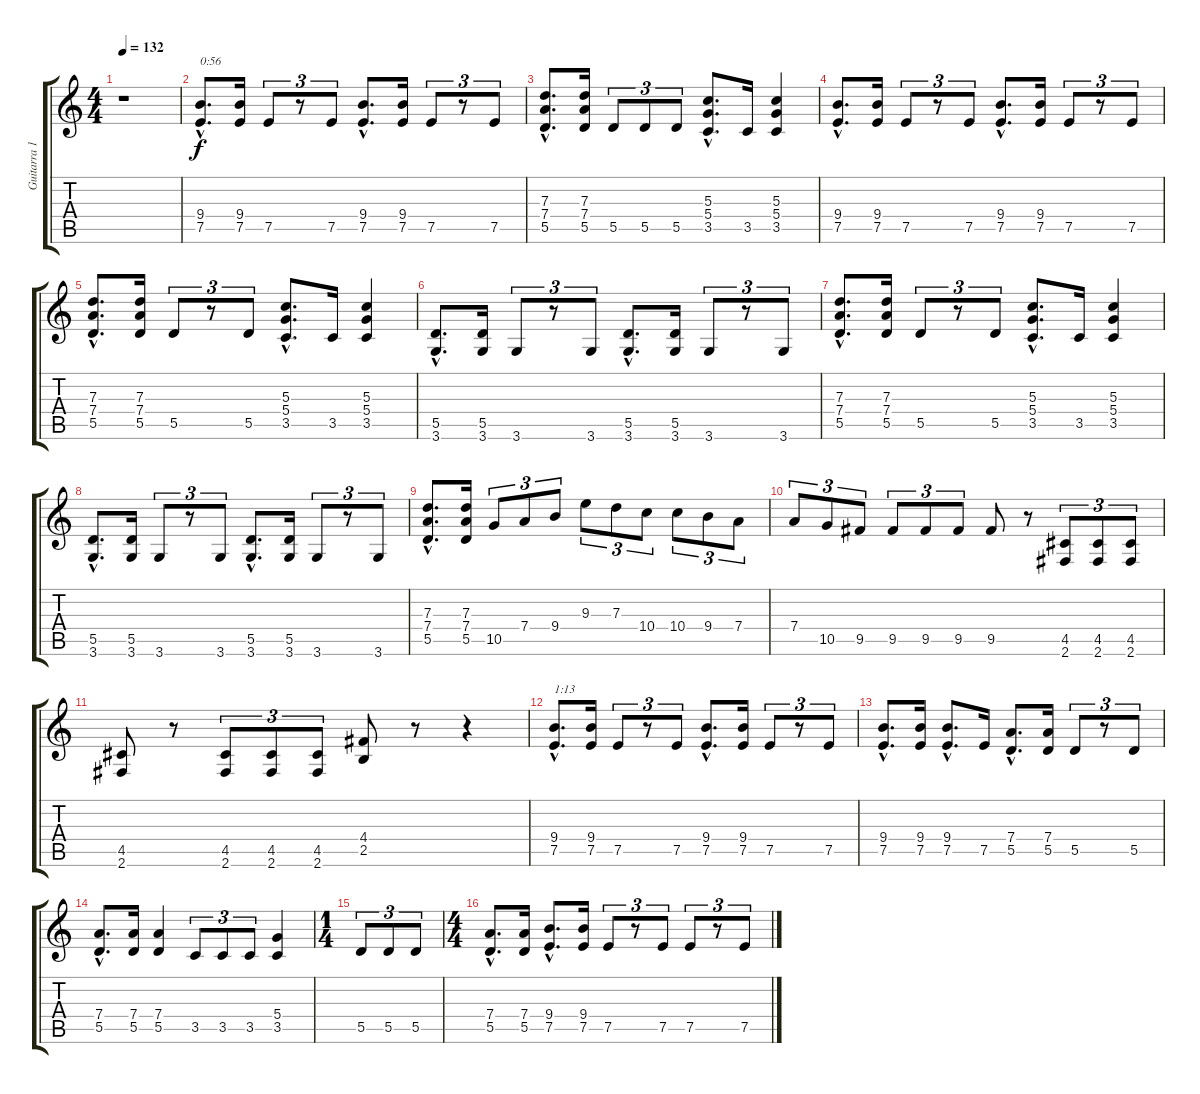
\track ("Guitarra 1" "Guitarra 1") {instrument distortionguitar}
\staff {score tabs}
\tuning (E4 B3 G3 D3 A2 E2) {hide}
\ts (4 4)
\tempo 132
\clef g2
\ks c
r.1{dy f} |
(9.4{hac} 7.5{hac}).8{d txt "0:56"} (9.4 7.5).16 7.5.8{tu (3 2)} r.8{tu (3 2)} 7.5.8{tu (3 2)} (9.4{hac} 7.5{hac}).8{d} (9.4 7.5).16 7.5.8{tu (3 2)} r.8{tu (3 2)} 7.5.8{tu (3 2)} |
(7.3{hac} 7.4{hac} 5.5{hac}).8{d} (7.3 7.4 5.5).16 5.5.8{tu (3 2)} 5.5.8{tu (3 2)} 5.5.8{tu (3 2)} (5.3{hac} 5.4{hac} 3.5{hac}).8{d} 3.5.16 (5.3 5.4 3.5).4 |
(9.4{hac} 7.5{hac}).8{d} (9.4 7.5).16 7.5.8{tu (3 2)} r.8{tu (3 2)} 7.5.8{tu (3 2)} (9.4{hac} 7.5{hac}).8{d} (9.4 7.5).16 7.5.8{tu (3 2)} r.8{tu (3 2)} 7.5.8{tu (3 2)} |
(7.3{hac} 7.4{hac} 5.5{hac}).8{d} (7.3 7.4 5.5).16 5.5.8{tu (3 2)} r.8{tu (3 2)} 5.5.8{tu (3 2)} (5.3{hac} 5.4{hac} 3.5{hac}).8{d} 3.5.16 (5.3 5.4 3.5).4 |
(5.5{hac} 3.6{hac}).8{d} (5.5 3.6).16 3.6.8{tu (3 2)} r.8{tu (3 2)} 3.6.8{tu (3 2)} (5.5{hac} 3.6{hac}).8{d} (5.5 3.6).16 3.6.8{tu (3 2)} r.8{tu (3 2)} 3.6.8{tu (3 2)} |
(7.3{hac} 7.4{hac} 5.5{hac}).8{d} (7.3 7.4 5.5).16 5.5.8{tu (3 2)} r.8{tu (3 2)} 5.5.8{tu (3 2)} (5.3{hac} 5.4{hac} 3.5{hac}).8{d} 3.5.16 (5.3 5.4 3.5).4 |
(5.5{hac} 3.6{hac}).8{d} (5.5 3.6).16 3.6.8{tu (3 2)} r.8{tu (3 2)} 3.6.8{tu (3 2)} (5.5{hac} 3.6{hac}).8{d} (5.5 3.6).16 3.6.8{tu (3 2)} r.8{tu (3 2)} 3.6.8{tu (3 2)} |
(7.3{hac} 7.4{hac} 5.5{hac}).8{d} (7.3 7.4 5.5).16 10.5.8{tu (3 2)} 7.4.8{tu (3 2)} 9.4.8{tu (3 2)} 9.3.8{tu (3 2)} 7.3.8{tu (3 2)} 10.4.8{tu (3 2)} 10.4.8{tu (3 2)} 9.4.8{tu (3 2)} 7.4.8{tu (3 2)} |
7.4.8{tu (3 2)} 10.5.8{tu (3 2)} 9.5.8{tu (3 2)} 9.5.8{tu (3 2)} 9.5.8{tu (3 2)} 9.5.8{tu (3 2)} 9.5.8 r.8 (4.5 2.6).8{tu (3 2)} (4.5 2.6).8{tu (3 2)} (4.5 2.6).8{tu (3 2)} |
(4.5 2.6).8 r.8 (4.5 2.6).8{tu (3 2)} (4.5 2.6).8{tu (3 2)} (4.5 2.6).8{tu (3 2)} (4.4 2.5).8 r.8 r.4 |
(9.4{hac} 7.5{hac}).8{d txt "1:13"} (9.4 7.5).16 7.5.8{tu (3 2)} r.8{tu (3 2)} 7.5.8{tu (3 2)} (9.4{hac} 7.5{hac}).8{d} (9.4 7.5).16 7.5.8{tu (3 2)} r.8{tu (3 2)} 7.5.8{tu (3 2)} |
(9.4{hac} 7.5{hac}).8{d} (9.4 7.5).16 (9.4{hac} 7.5{hac}).8{d} 7.5.16 (7.4{hac} 5.5{hac}).8{d} (7.4 5.5).16 5.5.8{tu (3 2)} r.8{tu (3 2)} 5.5.8{tu (3 2)} |
(7.4{hac} 5.5{hac}).8{d} (7.4 5.5).16 (7.4 5.5).4 3.5.8{tu (3 2)} 3.5.8{tu (3 2)} 3.5.8{tu (3 2)} (5.4 3.5).4 |
\ts (1 4)
5.5.8{tu (3 2)} 5.5.8{tu (3 2)} 5.5.8{tu (3 2)} |
\ts (4 4)
(7.4{hac} 5.5{hac}).8{d} (7.4 5.5).16 (9.4{hac} 7.5{hac}).8{d} (9.4 7.5).16 7.5.8{tu (3 2)} r.8{tu (3 2)} 7.5.8{tu (3 2)} 7.5.8{tu (3 2)} r.8{tu (3 2)} 7.5.8{tu (3 2)}
